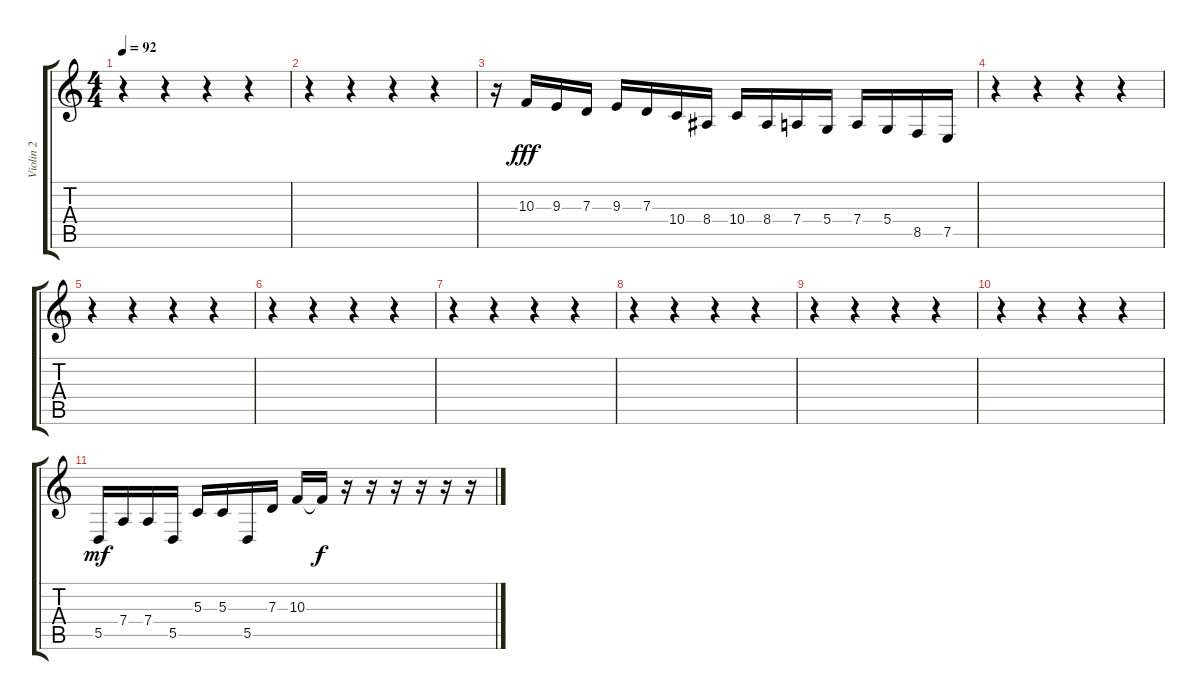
\track ("Violin 2" "Violin 2") {instrument violin}
\staff {score tabs}
\tuning (E4 B3 G3 D3 A2 D2) {hide}
\ts (4 4)
\tempo 92
\clef g2
\ks c
r.4{dy f} r.4 r.4 r.4 |
r.4 r.4 r.4 r.4 |
r.16 10.3.16{dy fff} 9.3.16 7.3.16 9.3.16 7.3.16 10.4.16 8.4.16 10.4.16 8.4.16 7.4.16 5.4.16 7.4.16 5.4.16 8.5.16 7.5.16 |
r.4 r.4 r.4 r.4 |
r.4 r.4 r.4 r.4 |
r.4 r.4 r.4 r.4 |
r.4 r.4 r.4 r.4 |
r.4 r.4 r.4 r.4 |
r.4 r.4 r.4 r.4 |
r.4 r.4 r.4 r.4 |
5.5.16{dy mf} 7.4.16 7.4.16 5.5.16 5.3.16 5.3.16 5.5.16 7.3.16 10.3.16 10.3{t}.16{dy f} r.16 r.16 r.16 r.16 r.16 r.16
